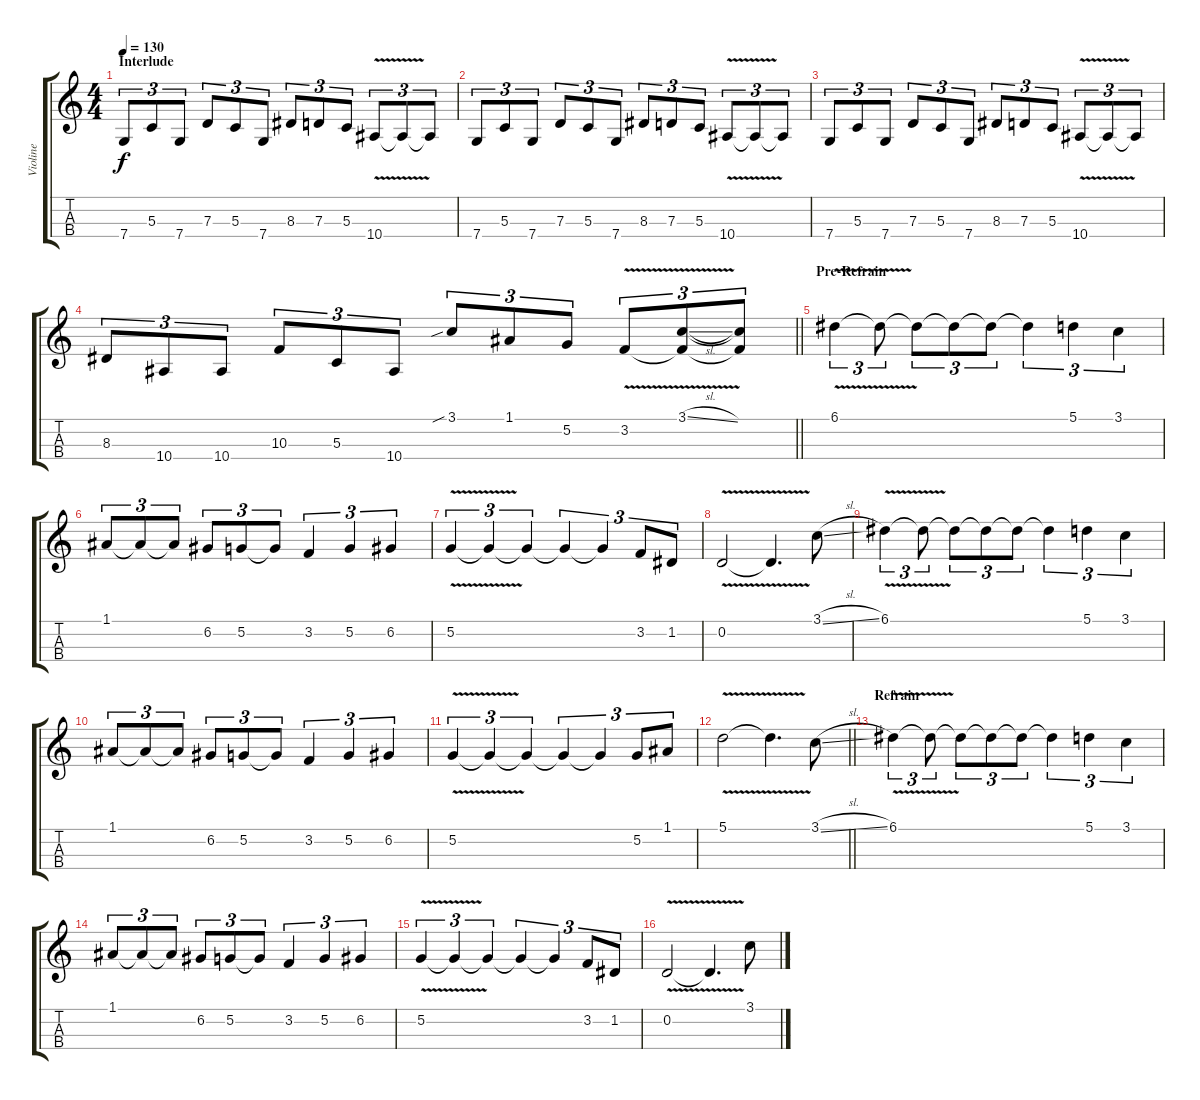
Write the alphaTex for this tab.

\track ("Violine" "Violine") {instrument viola}
\staff {score tabs}
\tuning (A4 D4 G3 C3) {hide}
\ts (4 4)
\section ("" "Interlude")
\tempo 130
\clef g2
\ks c
7.4.8{tu (3 2) dy f} 5.3.8{tu (3 2)} 7.4.8{tu (3 2)} 7.3.8{tu (3 2)} 5.3.8{tu (3 2)} 7.4.8{tu (3 2)} 8.3.8{tu (3 2)} 7.3.8{tu (3 2)} 5.3.8{tu (3 2)} 10.4{v}.8{tu (3 2)} 10.4{t}.8{tu (3 2)} 10.4{t}.8{tu (3 2)} |
7.4.8{tu (3 2)} 5.3.8{tu (3 2)} 7.4.8{tu (3 2)} 7.3.8{tu (3 2)} 5.3.8{tu (3 2)} 7.4.8{tu (3 2)} 8.3.8{tu (3 2)} 7.3.8{tu (3 2)} 5.3.8{tu (3 2)} 10.4{v}.8{tu (3 2)} 10.4{t}.8{tu (3 2)} 10.4{t}.8{tu (3 2)} |
7.4.8{tu (3 2)} 5.3.8{tu (3 2)} 7.4.8{tu (3 2)} 7.3.8{tu (3 2)} 5.3.8{tu (3 2)} 7.4.8{tu (3 2)} 8.3.8{tu (3 2)} 7.3.8{tu (3 2)} 5.3.8{tu (3 2)} 10.4{v}.8{tu (3 2)} 10.4{t}.8{tu (3 2)} 10.4{t}.8{tu (3 2)} |
\barLineRight lightlight
8.3.8{tu (3 2)} 10.4.8{tu (3 2)} 10.4.8{tu (3 2)} 10.3.8{tu (3 2)} 5.3.8{tu (3 2)} 10.4.8{tu (3 2)} 3.1{sib}.8{tu (3 2)} 1.1.8{tu (3 2)} 5.2.8{tu (3 2)} 3.2{v}.8{tu (3 2)} (3.1{sl} 3.2{t}).8{tu (3 2)} (3.1{t} 3.2{t}).8{tu (3 2)} |
\section ("" "Pre-Refrain")
6.1{v}.4{tu (3 2)} 6.1{t}.8{tu (3 2)} 6.1{t}.8{tu (3 2)} 6.1{t}.8{tu (3 2)} 6.1{t}.8{tu (3 2)} 6.1{t}.4{tu (3 2)} 5.1.4{tu (3 2)} 3.1.4{tu (3 2)} |
1.1.8{tu (3 2)} 1.1{t}.8{tu (3 2)} 1.1{t}.8{tu (3 2)} 6.2.8{tu (3 2)} 5.2.8{tu (3 2)} 5.2{t}.8{tu (3 2)} 3.2.4{tu (3 2)} 5.2.4{tu (3 2)} 6.2.4{tu (3 2)} |
5.2{v}.4{tu (3 2)} 5.2{t}.4{tu (3 2)} 5.2{t}.4{tu (3 2)} 5.2{t}.4{tu (3 2)} 5.2{t}.4{tu (3 2)} 3.2.8{tu (3 2)} 1.2.8{tu (3 2)} |
0.2{v}.2 0.2{t}.4{d} 3.1{sl}.8 |
6.1{v}.4{tu (3 2)} 6.1{t}.8{tu (3 2)} 6.1{t}.8{tu (3 2)} 6.1{t}.8{tu (3 2)} 6.1{t}.8{tu (3 2)} 6.1{t}.4{tu (3 2)} 5.1.4{tu (3 2)} 3.1.4{tu (3 2)} |
1.1.8{tu (3 2)} 1.1{t}.8{tu (3 2)} 1.1{t}.8{tu (3 2)} 6.2.8{tu (3 2)} 5.2.8{tu (3 2)} 5.2{t}.8{tu (3 2)} 3.2.4{tu (3 2)} 5.2.4{tu (3 2)} 6.2.4{tu (3 2)} |
5.2{v}.4{tu (3 2)} 5.2{t}.4{tu (3 2)} 5.2{t}.4{tu (3 2)} 5.2{t}.4{tu (3 2)} 5.2{t}.4{tu (3 2)} 5.2.8{tu (3 2)} 1.1.8{tu (3 2)} |
\barLineRight lightlight
5.1{v}.2 5.1{t}.4{d} 3.1{sl}.8 |
\section ("" "Refrain")
6.1{v}.4{tu (3 2)} 6.1{t}.8{tu (3 2)} 6.1{t}.8{tu (3 2)} 6.1{t}.8{tu (3 2)} 6.1{t}.8{tu (3 2)} 6.1{t}.4{tu (3 2)} 5.1.4{tu (3 2)} 3.1.4{tu (3 2)} |
1.1.8{tu (3 2)} 1.1{t}.8{tu (3 2)} 1.1{t}.8{tu (3 2)} 6.2.8{tu (3 2)} 5.2.8{tu (3 2)} 5.2{t}.8{tu (3 2)} 3.2.4{tu (3 2)} 5.2.4{tu (3 2)} 6.2.4{tu (3 2)} |
5.2{v}.4{tu (3 2)} 5.2{t}.4{tu (3 2)} 5.2{t}.4{tu (3 2)} 5.2{t}.4{tu (3 2)} 5.2{t}.4{tu (3 2)} 3.2.8{tu (3 2)} 1.2.8{tu (3 2)} |
0.2{v}.2 0.2{t}.4{d} 3.1{sl}.8
